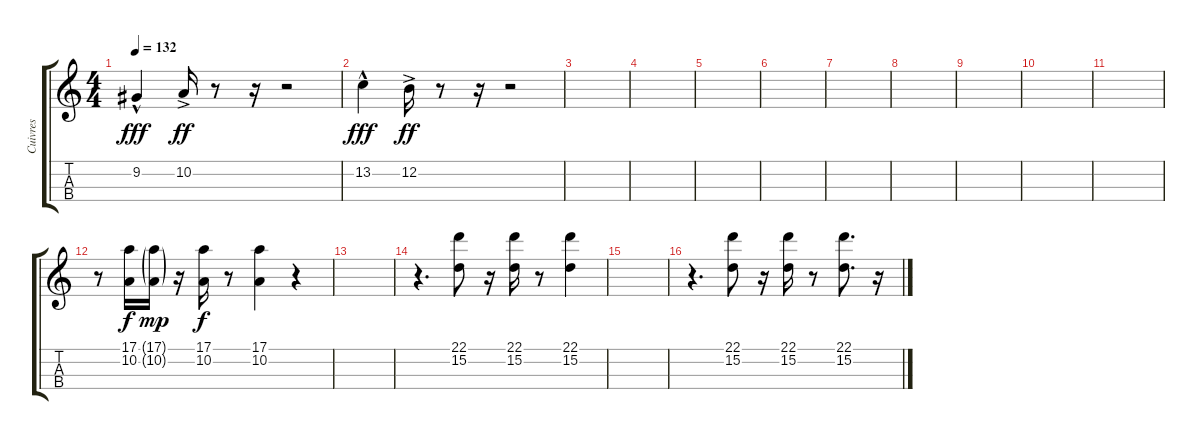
\track ("Cuivres" "Cuivres") {instrument trombone}
\staff {score tabs}
\tuning (E4 B3 G3 D3) {hide}
\ts (4 4)
\tempo 132
\clef g2
\ks c
9.2{hac}.4{dy fff} 10.2{ac}.16{dy ff} r.8 r.16 r.2 |
13.2{hac}.4{dy fff} 12.2{ac}.16{dy ff} r.8 r.16 r.2 |
|
|
|
|
|
|
|
|
|
r.8 (17.1 10.2).16{dy f} (17.1{g} 10.2{g}).16{dy mp} r.16 (17.1 10.2).16{dy f} r.8 (17.1 10.2).4 r.4 |
|
r.4{d} (22.1 15.2).8 r.16 (22.1 15.2).16 r.8 (22.1 15.2).4 |
|
r.4{d} (22.1 15.2).8 r.16 (22.1 15.2).16 r.8 (22.1 15.2).8{d} r.16
